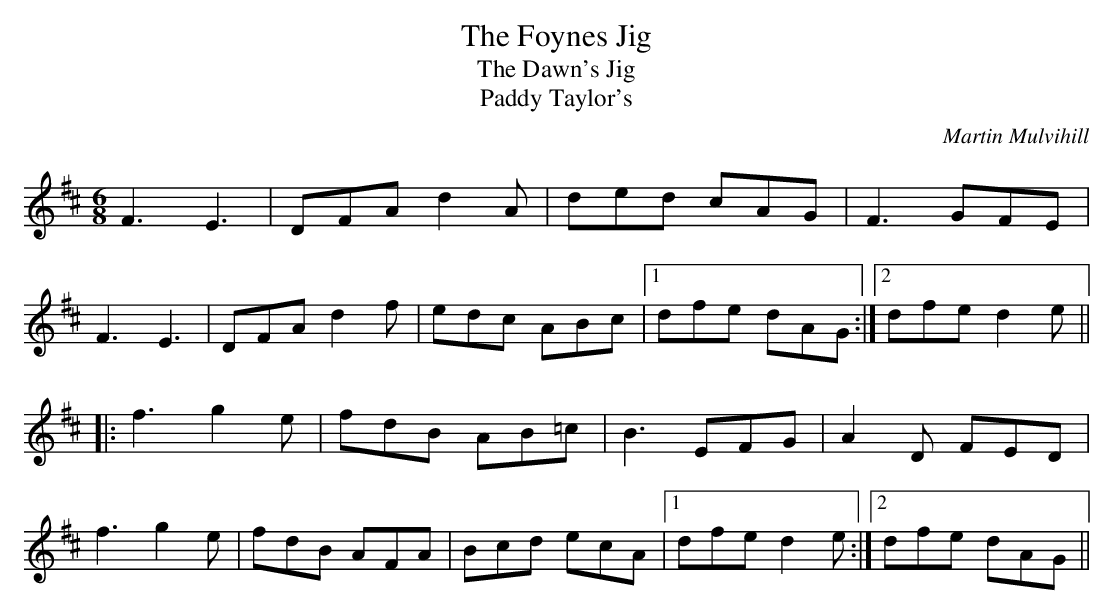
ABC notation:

X:1
T:Foynes Jig, The
T:Dawn's Jig, The
T:Paddy Taylor's
C:Martin Mulvihill
M:6/8
K:D
F3 E3|DFA d2A|ded cAG|F3 GFE|
F3 E3|DFA d2f|edc ABc|1 dfe dAG:|2 dfe d2e||
|:f3 g2e|fdB AB=c|B3 EFG|A2D FED|
f3 g2e|fdB AFA|Bcd ecA|1 dfe d2e:|2 dfe dAG||
